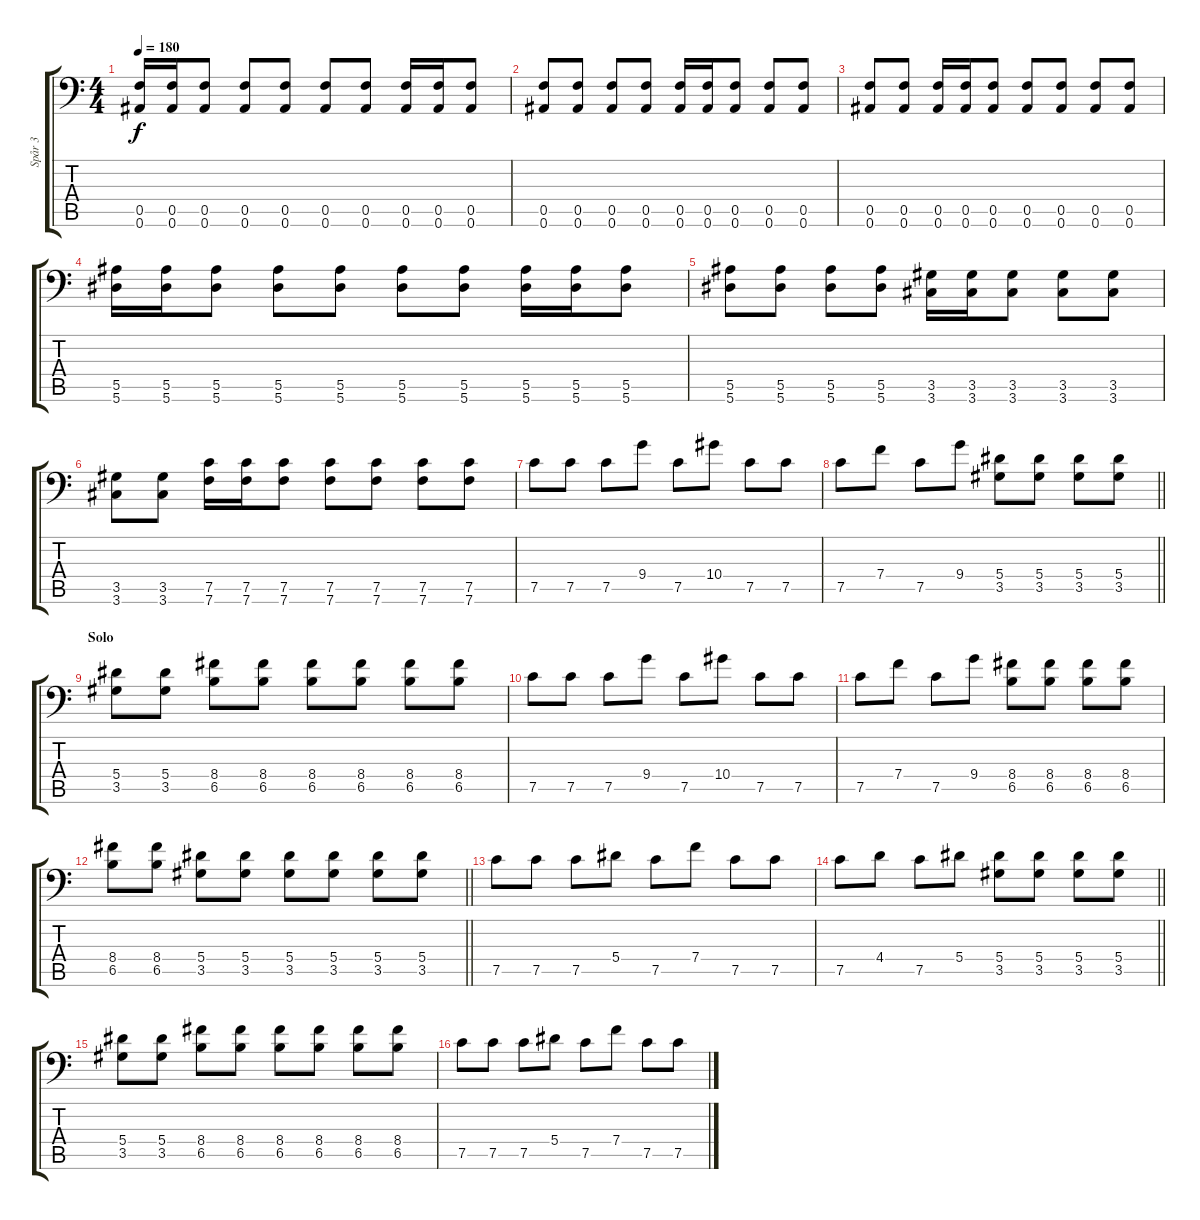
\track ("Spår 3" "Spår 3") {instrument distortionguitar}
\staff {score tabs}
\tuning (C4 G3 Eb3 Bb2 F2 Bb1) {hide}
\ts (4 4)
\tempo 180
\clef f4
\ks c
(0.5 0.6).16{dy f} (0.5 0.6).16 (0.5 0.6).8 (0.5 0.6).8 (0.5 0.6).8 (0.5 0.6).8 (0.5 0.6).8 (0.5 0.6).16 (0.5 0.6).16 (0.5 0.6).8 |
(0.5 0.6).8 (0.5 0.6).8 (0.5 0.6).8 (0.5 0.6).8 (0.5 0.6).16 (0.5 0.6).16 (0.5 0.6).8 (0.5 0.6).8 (0.5 0.6).8 |
(0.5 0.6).8 (0.5 0.6).8 (0.5 0.6).16 (0.5 0.6).16 (0.5 0.6).8 (0.5 0.6).8 (0.5 0.6).8 (0.5 0.6).8 (0.5 0.6).8 |
(5.5 5.6).16 (5.5 5.6).16 (5.5 5.6).8 (5.5 5.6).8 (5.5 5.6).8 (5.5 5.6).8 (5.5 5.6).8 (5.5 5.6).16 (5.5 5.6).16 (5.5 5.6).8 |
(5.5 5.6).8 (5.5 5.6).8 (5.5 5.6).8 (5.5 5.6).8 (3.5 3.6).16 (3.5 3.6).16 (3.5 3.6).8 (3.5 3.6).8 (3.5 3.6).8 |
(3.5 3.6).8 (3.5 3.6).8 (7.5 7.6).16 (7.5 7.6).16 (7.5 7.6).8 (7.5 7.6).8 (7.5 7.6).8 (7.5 7.6).8 (7.5 7.6).8 |
7.5.8 7.5.8 7.5.8 9.4.8 7.5.8 10.4.8 7.5.8 7.5.8 |
\barLineRight lightlight
7.5.8 7.4.8 7.5.8 9.4.8 (5.4 3.5).8 (5.4 3.5).8 (5.4 3.5).8 (5.4 3.5).8 |
\section ("" "Solo")
(5.4 3.5).8 (5.4 3.5).8 (8.4 6.5).8 (8.4 6.5).8 (8.4 6.5).8 (8.4 6.5).8 (8.4 6.5).8 (8.4 6.5).8 |
7.5.8 7.5.8 7.5.8 9.4.8 7.5.8 10.4.8 7.5.8 7.5.8 |
7.5.8 7.4.8 7.5.8 9.4.8 (8.4 6.5).8 (8.4 6.5).8 (8.4 6.5).8 (8.4 6.5).8 |
\barLineRight lightlight
(8.4 6.5).8 (8.4 6.5).8 (5.4 3.5).8 (5.4 3.5).8 (5.4 3.5).8 (5.4 3.5).8 (5.4 3.5).8 (5.4 3.5).8 |
7.5.8 7.5.8 7.5.8 5.4.8 7.5.8 7.4.8 7.5.8 7.5.8 |
\barLineRight lightlight
7.5.8 4.4.8 7.5.8 5.4.8 (5.4 3.5).8 (5.4 3.5).8 (5.4 3.5).8 (5.4 3.5).8 |
(5.4 3.5).8 (5.4 3.5).8 (8.4 6.5).8 (8.4 6.5).8 (8.4 6.5).8 (8.4 6.5).8 (8.4 6.5).8 (8.4 6.5).8 |
7.5.8 7.5.8 7.5.8 5.4.8 7.5.8 7.4.8 7.5.8 7.5.8
